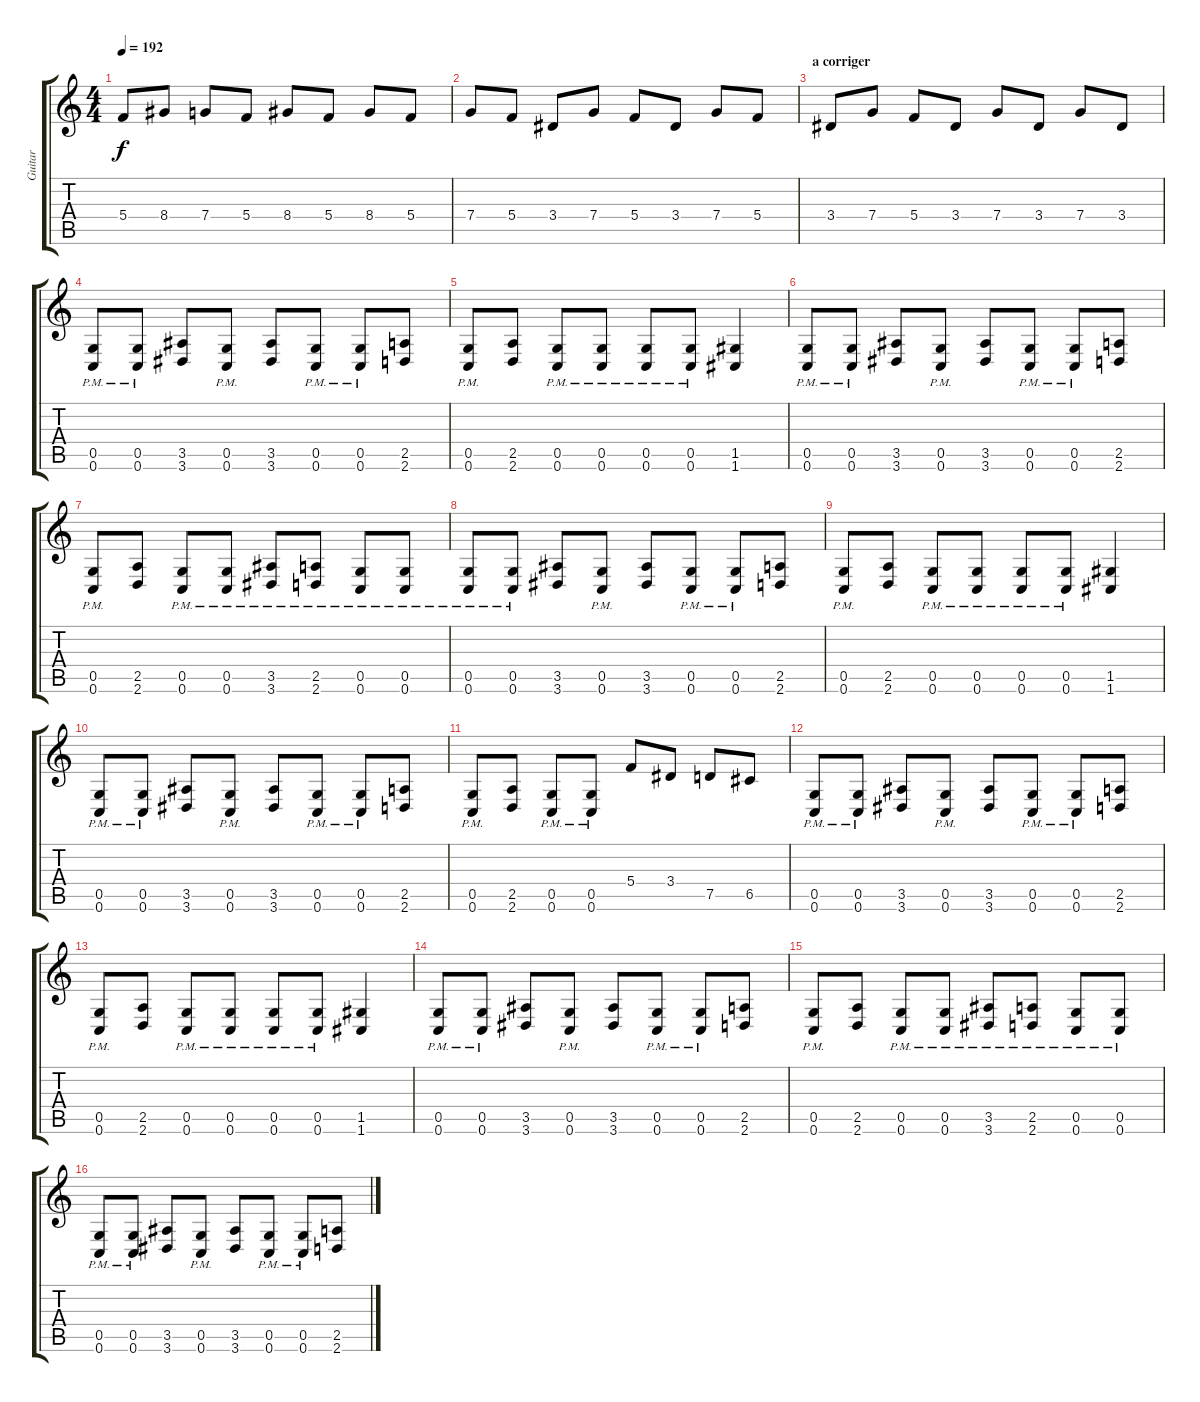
\track ("Guitar" "Guitar") {instrument distortionguitar}
\staff {score tabs}
\tuning (D4 A3 F3 C3 G2 C2) {hide}
\ts (4 4)
\tempo 192
\clef g2
\ks c
5.4.8{dy f} 8.4.8 7.4.8 5.4.8 8.4.8 5.4.8 8.4.8 5.4.8 |
7.4.8 5.4.8 3.4.8 7.4.8 5.4.8 3.4.8 7.4.8 5.4.8 |
\section ("" "a corriger")
3.4.8 7.4.8 5.4.8 3.4.8 7.4.8 3.4.8 7.4.8 3.4.8 |
\section ("" "")
(0.5{pm} 0.6{pm}).8 (0.5{pm} 0.6{pm}).8 (3.5 3.6).8 (0.5{pm} 0.6{pm}).8 (3.5 3.6).8 (0.5{pm} 0.6{pm}).8 (0.5{pm} 0.6{pm}).8 (2.5 2.6).8 |
(0.5{pm} 0.6{pm}).8 (2.5 2.6).8 (0.5{pm} 0.6{pm}).8 (0.5{pm} 0.6{pm}).8 (0.5{pm} 0.6{pm}).8 (0.5{pm} 0.6{pm}).8 (1.5 1.6).4 |
(0.5{pm} 0.6{pm}).8 (0.5{pm} 0.6{pm}).8 (3.5 3.6).8 (0.5{pm} 0.6{pm}).8 (3.5 3.6).8 (0.5{pm} 0.6{pm}).8 (0.5{pm} 0.6{pm}).8 (2.5 2.6).8 |
(0.5{pm} 0.6{pm}).8 (2.5 2.6).8 (0.5{pm} 0.6{pm}).8 (0.5{pm} 0.6{pm}).8 (3.5{pm} 3.6{pm}).8 (2.5{pm} 2.6{pm}).8 (0.5{pm} 0.6{pm}).8 (0.5{pm} 0.6{pm}).8 |
(0.5{pm} 0.6{pm}).8 (0.5{pm} 0.6{pm}).8 (3.5 3.6).8 (0.5{pm} 0.6{pm}).8 (3.5 3.6).8 (0.5{pm} 0.6{pm}).8 (0.5{pm} 0.6{pm}).8 (2.5 2.6).8 |
(0.5{pm} 0.6{pm}).8 (2.5 2.6).8 (0.5{pm} 0.6{pm}).8 (0.5{pm} 0.6{pm}).8 (0.5{pm} 0.6{pm}).8 (0.5{pm} 0.6{pm}).8 (1.5 1.6).4 |
(0.5{pm} 0.6{pm}).8 (0.5{pm} 0.6{pm}).8 (3.5 3.6).8 (0.5{pm} 0.6{pm}).8 (3.5 3.6).8 (0.5{pm} 0.6{pm}).8 (0.5{pm} 0.6{pm}).8 (2.5 2.6).8 |
(0.5{pm} 0.6{pm}).8 (2.5 2.6).8 (0.5{pm} 0.6{pm}).8 (0.5{pm} 0.6{pm}).8 5.4.8 3.4.8 7.5.8 6.5.8 |
(0.5{pm} 0.6{pm}).8 (0.5{pm} 0.6{pm}).8 (3.5 3.6).8 (0.5{pm} 0.6{pm}).8 (3.5 3.6).8 (0.5{pm} 0.6{pm}).8 (0.5{pm} 0.6{pm}).8 (2.5 2.6).8 |
(0.5{pm} 0.6{pm}).8 (2.5 2.6).8 (0.5{pm} 0.6{pm}).8 (0.5{pm} 0.6{pm}).8 (0.5{pm} 0.6{pm}).8 (0.5{pm} 0.6{pm}).8 (1.5 1.6).4 |
(0.5{pm} 0.6{pm}).8 (0.5{pm} 0.6{pm}).8 (3.5 3.6).8 (0.5{pm} 0.6{pm}).8 (3.5 3.6).8 (0.5{pm} 0.6{pm}).8 (0.5{pm} 0.6{pm}).8 (2.5 2.6).8 |
(0.5{pm} 0.6{pm}).8 (2.5 2.6).8 (0.5{pm} 0.6{pm}).8 (0.5{pm} 0.6{pm}).8 (3.5{pm} 3.6{pm}).8 (2.5{pm} 2.6{pm}).8 (0.5{pm} 0.6{pm}).8 (0.5{pm} 0.6{pm}).8 |
(0.5{pm} 0.6{pm}).8 (0.5{pm} 0.6{pm}).8 (3.5 3.6).8 (0.5{pm} 0.6{pm}).8 (3.5 3.6).8 (0.5{pm} 0.6{pm}).8 (0.5{pm} 0.6{pm}).8 (2.5 2.6).8
